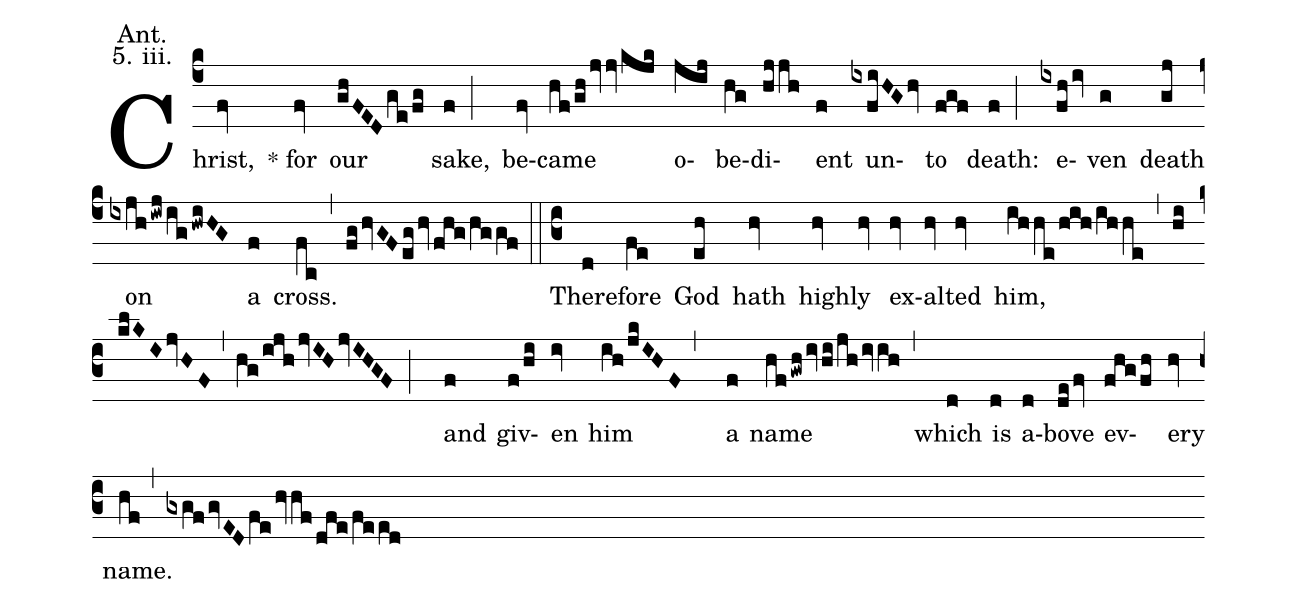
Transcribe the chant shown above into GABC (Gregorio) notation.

annotation: Ant.;
annotation: 5. iii.;
%%
(c4)Christ,(fv) <sp>*</sp> for(fv) our(ghFEDge/fg) sake,(f;) be(fv)came(hf/ghjvvkjk) o(jij)be(hg)di(hjjh)ent(f) un(ixfiHGhv)to(fgf) death:(f;) e(ixfhiv)ven(g) death(gj) on(ixjhiwj/ighwiHG) a(f) cross.(fc,fghvGFeghvfhg/hggf) (::c3) There(d)fore(fe) God(eh) hath(hv) high(hv)ly(hv) ex(hv)al(hv)ted(hv) him,(ihhe/hih/ihhe,hi/klKIjvHF,hg/ijhjvIHjvIHGF;) and(f) giv(f/hi)en(iv) him(ih/jkIHF,) a(f) name(hfgwhiv/hi/jhivih,) which(d) is(d) a(d)bove(defv) ev(fhg/fh)ery(hv) name.(hf,gxgfgvEDfehvhf/dfe/feed)
